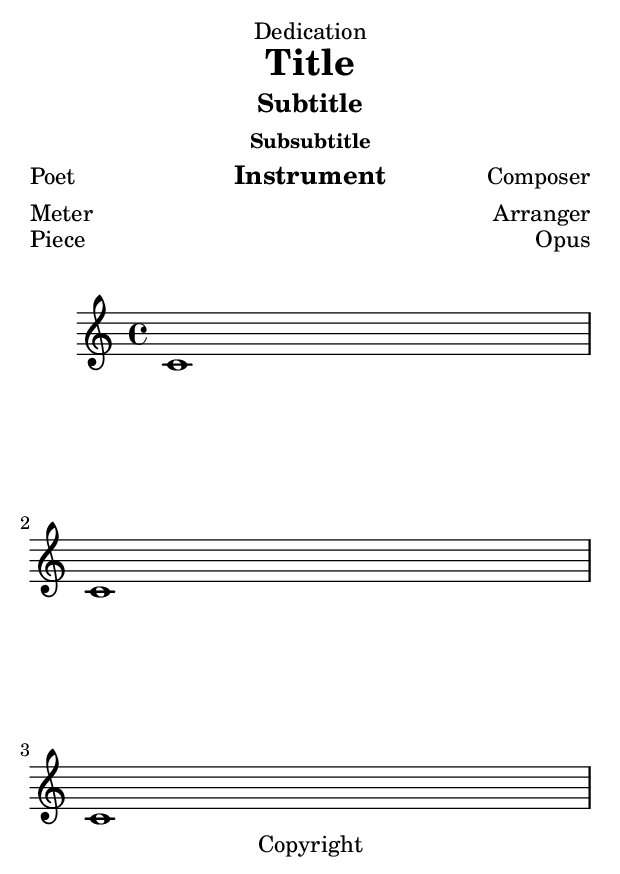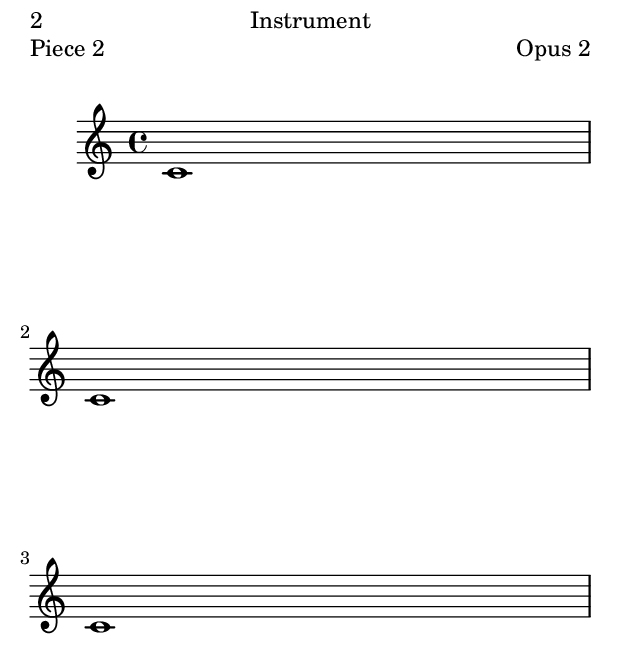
%% Generated by lilypond-book
%% Options: [exampleindent=10.16\mm,indent=0\mm,line-width=160\mm,paper-height=845.047\pt,paper-width=597.508\pt,papersize='(cons (* 597.508 pt) (* 845.047 pt))]
\include "lilypond-book-preamble.ly"


% ****************************************************************
% Start cut-&-pastable-section
% ****************************************************************

#(ly:set-option 'eps-box-padding 3.000000)



\paper {
  #(set-paper-size '(cons (* 597.508 pt) (* 845.047 pt)))
  indent = 0\mm
  line-width = 160\mm
  % offset the left padding, also add 1mm as lilypond creates cropped
  % images with a little space on the right
  line-width = #(- line-width (* mm  3.000000) (* mm 1))
}

\layout {
  
}




% ****************************************************************
% ly snippet:
% ****************************************************************
\sourcefilename "/lilypond-2.26.0/input/regression/titling.ly"
\sourcefileline 0
\version "2.23.4"

\header {
  texidoc = "Demonstrate all titling variables used by default."
}

\paper {
  #(set-paper-size "a6")
}

\header {
  dedication = "Dedication"
  title = "Title"
  subtitle = "Subtitle"
  subsubtitle = "Subsubtitle"
  poet = "Poet"
  instrument = "Instrument"
  composer = "Composer"
  meter = "Meter"
  arranger = "Arranger"
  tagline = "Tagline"
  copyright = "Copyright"
}

\book {
  \bookpart {
    \score {
      \header {
        piece = "Piece"
        opus = "Opus"
      }
      \repeat unfold 3 { c'1 \break }
    }
    \pageBreak
    \score {
      \header {
        piece = "Piece 2"
        opus = "Opus 2"
        breakbefore = ##t
      }
      \repeat unfold 3 { c'1 \break }
    }
  }
  \bookpart {
    \paper {
      print-all-headers = ##t
    }
    \score {
      \header {
        title = "Overridden title"
        piece = "Piece again"
        opus = "Opus"
      }
      { c'1 }
    }
    \score {
      \header {
        piece = "Piece 2 again"
        opus = "Opus 2"
      }
      { c'1 }
    }
  }
}



% ****************************************************************
% end ly snippet
% ****************************************************************
